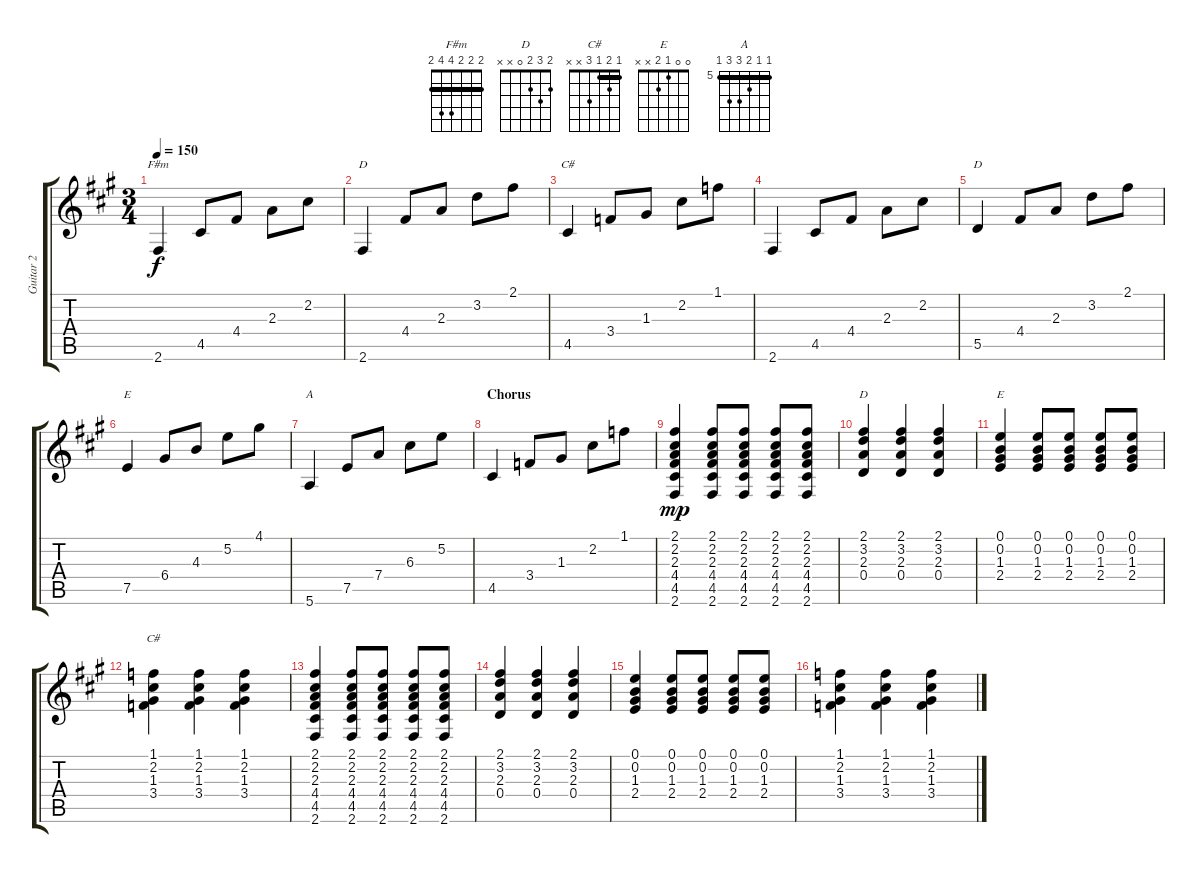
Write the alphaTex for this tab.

\track ("Guitar 2" "Guitar 2") {instrument acousticguitarsteel}
\staff {score tabs}
\tuning (E4 B3 G3 D3 A2 E2) {hide}
\chord ("F#m" 2 2 2 4 4 2) {barre 2}
\chord ("D" 2 3 2 4 x 2) {barre 2}
\chord ("C#" 1 2 1 3 4 x) {barre 1}
\chord ("D" 2 3 2 4 5 x) {barre 2}
\chord ("E" 4 5 4 6 7 0) {firstfret 4 barre 4}
\chord ("A" 5 5 6 7 7 5) {firstfret 5 barre 5}
\chord ("D" 2 3 2 0 x x)
\chord ("E" 0 0 1 2 x x)
\chord ("C#" 1 2 1 3 x x) {barre 1}
\ts (3 4)
\tempo 150
\clef g2
\ks f#minor
2.6.4{ch "F#m" dy f} 4.5.8 4.4.8 2.3.8 2.2.8 |
2.6.4{ch "D"} 4.4.8 2.3.8 3.2.8 2.1.8 |
4.5.4{ch "C#"} 3.4.8 1.3.8 2.2.8 1.1.8 |
2.6.4 4.5.8 4.4.8 2.3.8 2.2.8 |
5.5.4{ch "D"} 4.4.8 2.3.8 3.2.8 2.1.8 |
7.5.4{ch "E"} 6.4.8 4.3.8 5.2.8 4.1.8 |
5.6.4{ch "A"} 7.5.8 7.4.8 6.3.8 5.2.8 |
\section ("" "Chorus")
4.5.4 3.4.8 1.3.8 2.2.8 1.1.8 |
(2.1 2.2 2.3 4.4 4.5 2.6).4{dy mp} (2.1 2.2 2.3 4.4 4.5 2.6).8 (2.1 2.2 2.3 4.4 4.5 2.6).8 (2.1 2.2 2.3 4.4 4.5 2.6).8 (2.1 2.2 2.3 4.4 4.5 2.6).8 |
(2.1 3.2 2.3 0.4).4{ch "D"} (2.1 3.2 2.3 0.4).4 (2.1 3.2 2.3 0.4).4 |
(0.1 0.2 1.3 2.4).4{ch "E"} (0.1 0.2 1.3 2.4).8 (0.1 0.2 1.3 2.4).8 (0.1 0.2 1.3 2.4).8 (0.1 0.2 1.3 2.4).8 |
(1.1 2.2 1.3 3.4).4{ch "C#"} (1.1 2.2 1.3 3.4).4 (1.1 2.2 1.3 3.4).4 |
(2.1 2.2 2.3 4.4 4.5 2.6).4 (2.1 2.2 2.3 4.4 4.5 2.6).8 (2.1 2.2 2.3 4.4 4.5 2.6).8 (2.1 2.2 2.3 4.4 4.5 2.6).8 (2.1 2.2 2.3 4.4 4.5 2.6).8 |
(2.1 3.2 2.3 0.4).4 (2.1 3.2 2.3 0.4).4 (2.1 3.2 2.3 0.4).4 |
(0.1 0.2 1.3 2.4).4 (0.1 0.2 1.3 2.4).8 (0.1 0.2 1.3 2.4).8 (0.1 0.2 1.3 2.4).8 (0.1 0.2 1.3 2.4).8 |
(1.1 2.2 1.3 3.4).4 (1.1 2.2 1.3 3.4).4 (1.1 2.2 1.3 3.4).4
